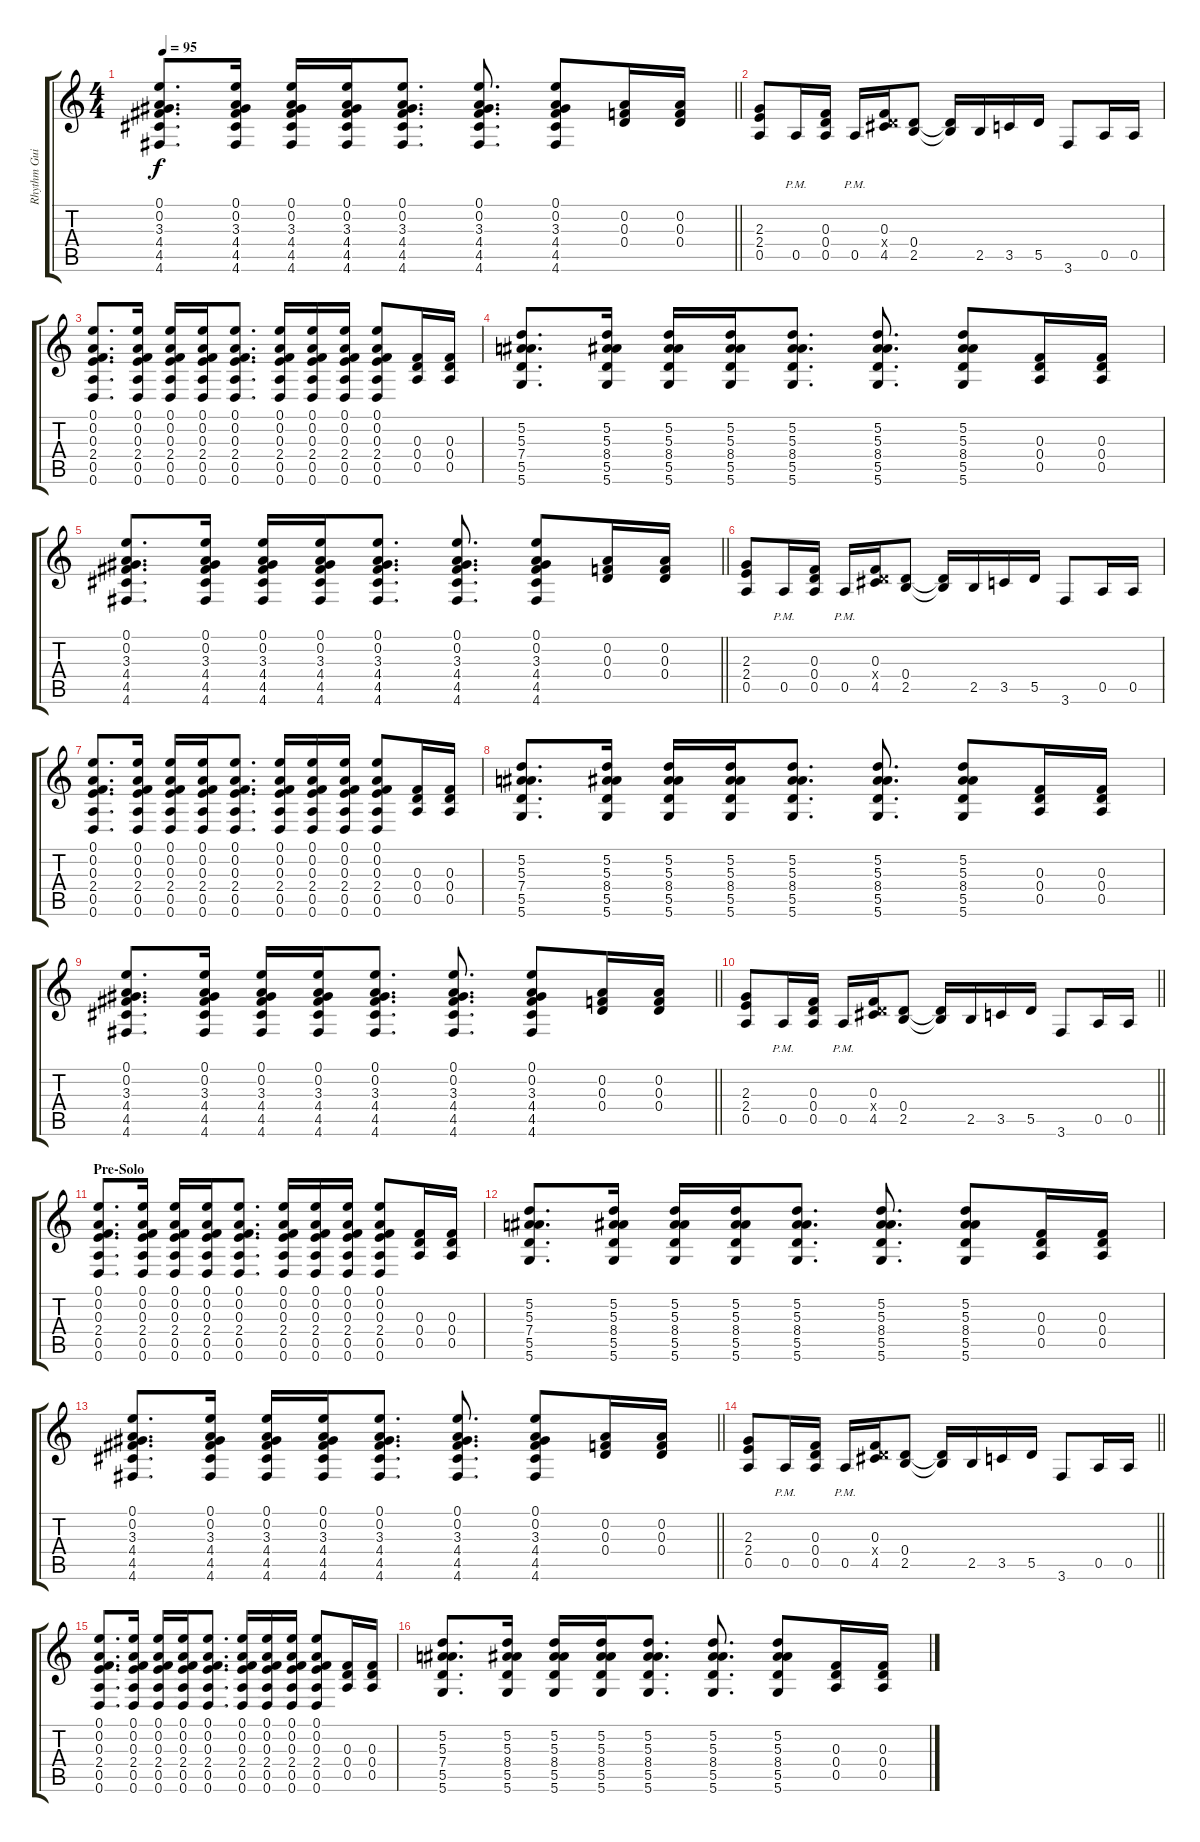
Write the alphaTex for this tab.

\track ("Rhythm Guitar 2" "Rhythm Gui") {instrument distortionguitar}
\staff {score tabs}
\tuning (E4 A3 F3 D3 A2 D2) {hide}
\ts (4 4)
\tempo 95
\clef g2
\barLineRight lightlight
\ks c
(0.1 0.2 3.3 4.4 4.5 4.6).8{d dy f} (0.1 0.2 3.3 4.4 4.5 4.6).16 (0.1 0.2 3.3 4.4 4.5 4.6).16 (0.1 0.2 3.3 4.4 4.5 4.6).16 (0.1 0.2 3.3 4.4 4.5 4.6).8{d} (0.1 0.2 3.3 4.4 4.5 4.6).8{d} (0.1 0.2 3.3 4.4 4.5 4.6).8 (0.2 0.3 0.4).16 (0.2 0.3 0.4).16 |
(2.3 2.4 0.5).8 0.5{pm}.16 (0.3 0.4 0.5).16 0.5{pm}.16 (0.3 0.4{x} 4.5).16 (0.4 2.5).8 (0.4{t} 2.5{t}).16 2.5.16 3.5.16 5.5.16 3.6.8 0.5.16 0.5.16 |
(0.1 0.2 0.3 2.4 0.5 0.6).8{d} (0.1 0.2 0.3 2.4 0.5 0.6).16 (0.1 0.2 0.3 2.4 0.5 0.6).16 (0.1 0.2 0.3 2.4 0.5 0.6).16 (0.1 0.2 0.3 2.4 0.5 0.6).8{d} (0.1 0.2 0.3 2.4 0.5 0.6).16 (0.1 0.2 0.3 2.4 0.5 0.6).16 (0.1 0.2 0.3 2.4 0.5 0.6).16 (0.1 0.2 0.3 2.4 0.5 0.6).8 (0.3 0.4 0.5).16 (0.3 0.4 0.5).16 |
(5.2 5.3 7.4 5.5 5.6).8{d} (5.2 5.3 8.4 5.5 5.6).16 (5.2 5.3 8.4 5.5 5.6).16 (5.2 5.3 8.4 5.5 5.6).16 (5.2 5.3 8.4 5.5 5.6).8{d} (5.2 5.3 8.4 5.5 5.6).8{d} (5.2 5.3 8.4 5.5 5.6).8 (0.3 0.4 0.5).16 (0.3 0.4 0.5).16 |
\barLineRight lightlight
(0.1 0.2 3.3 4.4 4.5 4.6).8{d} (0.1 0.2 3.3 4.4 4.5 4.6).16 (0.1 0.2 3.3 4.4 4.5 4.6).16 (0.1 0.2 3.3 4.4 4.5 4.6).16 (0.1 0.2 3.3 4.4 4.5 4.6).8{d} (0.1 0.2 3.3 4.4 4.5 4.6).8{d} (0.1 0.2 3.3 4.4 4.5 4.6).8 (0.2 0.3 0.4).16 (0.2 0.3 0.4).16 |
(2.3 2.4 0.5).8 0.5{pm}.16 (0.3 0.4 0.5).16 0.5{pm}.16 (0.3 0.4{x} 4.5).16 (0.4 2.5).8 (0.4{t} 2.5{t}).16 2.5.16 3.5.16 5.5.16 3.6.8 0.5.16 0.5.16 |
(0.1 0.2 0.3 2.4 0.5 0.6).8{d} (0.1 0.2 0.3 2.4 0.5 0.6).16 (0.1 0.2 0.3 2.4 0.5 0.6).16 (0.1 0.2 0.3 2.4 0.5 0.6).16 (0.1 0.2 0.3 2.4 0.5 0.6).8{d} (0.1 0.2 0.3 2.4 0.5 0.6).16 (0.1 0.2 0.3 2.4 0.5 0.6).16 (0.1 0.2 0.3 2.4 0.5 0.6).16 (0.1 0.2 0.3 2.4 0.5 0.6).8 (0.3 0.4 0.5).16 (0.3 0.4 0.5).16 |
(5.2 5.3 7.4 5.5 5.6).8{d} (5.2 5.3 8.4 5.5 5.6).16 (5.2 5.3 8.4 5.5 5.6).16 (5.2 5.3 8.4 5.5 5.6).16 (5.2 5.3 8.4 5.5 5.6).8{d} (5.2 5.3 8.4 5.5 5.6).8{d} (5.2 5.3 8.4 5.5 5.6).8 (0.3 0.4 0.5).16 (0.3 0.4 0.5).16 |
\barLineRight lightlight
(0.1 0.2 3.3 4.4 4.5 4.6).8{d} (0.1 0.2 3.3 4.4 4.5 4.6).16 (0.1 0.2 3.3 4.4 4.5 4.6).16 (0.1 0.2 3.3 4.4 4.5 4.6).16 (0.1 0.2 3.3 4.4 4.5 4.6).8{d} (0.1 0.2 3.3 4.4 4.5 4.6).8{d} (0.1 0.2 3.3 4.4 4.5 4.6).8 (0.2 0.3 0.4).16 (0.2 0.3 0.4).16 |
\barLineRight lightlight
(2.3 2.4 0.5).8 0.5{pm}.16 (0.3 0.4 0.5).16 0.5{pm}.16 (0.3 0.4{x} 4.5).16 (0.4 2.5).8 (0.4{t} 2.5{t}).16 2.5.16 3.5.16 5.5.16 3.6.8 0.5.16 0.5.16 |
\section ("" "Pre-Solo")
(0.1 0.2 0.3 2.4 0.5 0.6).8{d volume 13 instrument overdrivenguitar} (0.1 0.2 0.3 2.4 0.5 0.6).16 (0.1 0.2 0.3 2.4 0.5 0.6).16 (0.1 0.2 0.3 2.4 0.5 0.6).16 (0.1 0.2 0.3 2.4 0.5 0.6).8{d} (0.1 0.2 0.3 2.4 0.5 0.6).16 (0.1 0.2 0.3 2.4 0.5 0.6).16 (0.1 0.2 0.3 2.4 0.5 0.6).16 (0.1 0.2 0.3 2.4 0.5 0.6).8 (0.3 0.4 0.5).16 (0.3 0.4 0.5).16 |
(5.2 5.3 7.4 5.5 5.6).8{d} (5.2 5.3 8.4 5.5 5.6).16 (5.2 5.3 8.4 5.5 5.6).16 (5.2 5.3 8.4 5.5 5.6).16 (5.2 5.3 8.4 5.5 5.6).8{d} (5.2 5.3 8.4 5.5 5.6).8{d} (5.2 5.3 8.4 5.5 5.6).8 (0.3 0.4 0.5).16 (0.3 0.4 0.5).16 |
\barLineRight lightlight
(0.1 0.2 3.3 4.4 4.5 4.6).8{d} (0.1 0.2 3.3 4.4 4.5 4.6).16 (0.1 0.2 3.3 4.4 4.5 4.6).16 (0.1 0.2 3.3 4.4 4.5 4.6).16 (0.1 0.2 3.3 4.4 4.5 4.6).8{d} (0.1 0.2 3.3 4.4 4.5 4.6).8{d} (0.1 0.2 3.3 4.4 4.5 4.6).8 (0.2 0.3 0.4).16 (0.2 0.3 0.4).16 |
\barLineRight lightlight
(2.3 2.4 0.5).8 0.5{pm}.16 (0.3 0.4 0.5).16 0.5{pm}.16 (0.3 0.4{x} 4.5).16 (0.4 2.5).8 (0.4{t} 2.5{t}).16 2.5.16 3.5.16 5.5.16 3.6.8 0.5.16 0.5.16 |
(0.1 0.2 0.3 2.4 0.5 0.6).8{d} (0.1 0.2 0.3 2.4 0.5 0.6).16 (0.1 0.2 0.3 2.4 0.5 0.6).16 (0.1 0.2 0.3 2.4 0.5 0.6).16 (0.1 0.2 0.3 2.4 0.5 0.6).8{d} (0.1 0.2 0.3 2.4 0.5 0.6).16 (0.1 0.2 0.3 2.4 0.5 0.6).16 (0.1 0.2 0.3 2.4 0.5 0.6).16 (0.1 0.2 0.3 2.4 0.5 0.6).8 (0.3 0.4 0.5).16 (0.3 0.4 0.5).16 |
(5.2 5.3 7.4 5.5 5.6).8{d} (5.2 5.3 8.4 5.5 5.6).16 (5.2 5.3 8.4 5.5 5.6).16 (5.2 5.3 8.4 5.5 5.6).16 (5.2 5.3 8.4 5.5 5.6).8{d} (5.2 5.3 8.4 5.5 5.6).8{d} (5.2 5.3 8.4 5.5 5.6).8 (0.3 0.4 0.5).16 (0.3 0.4 0.5).16
